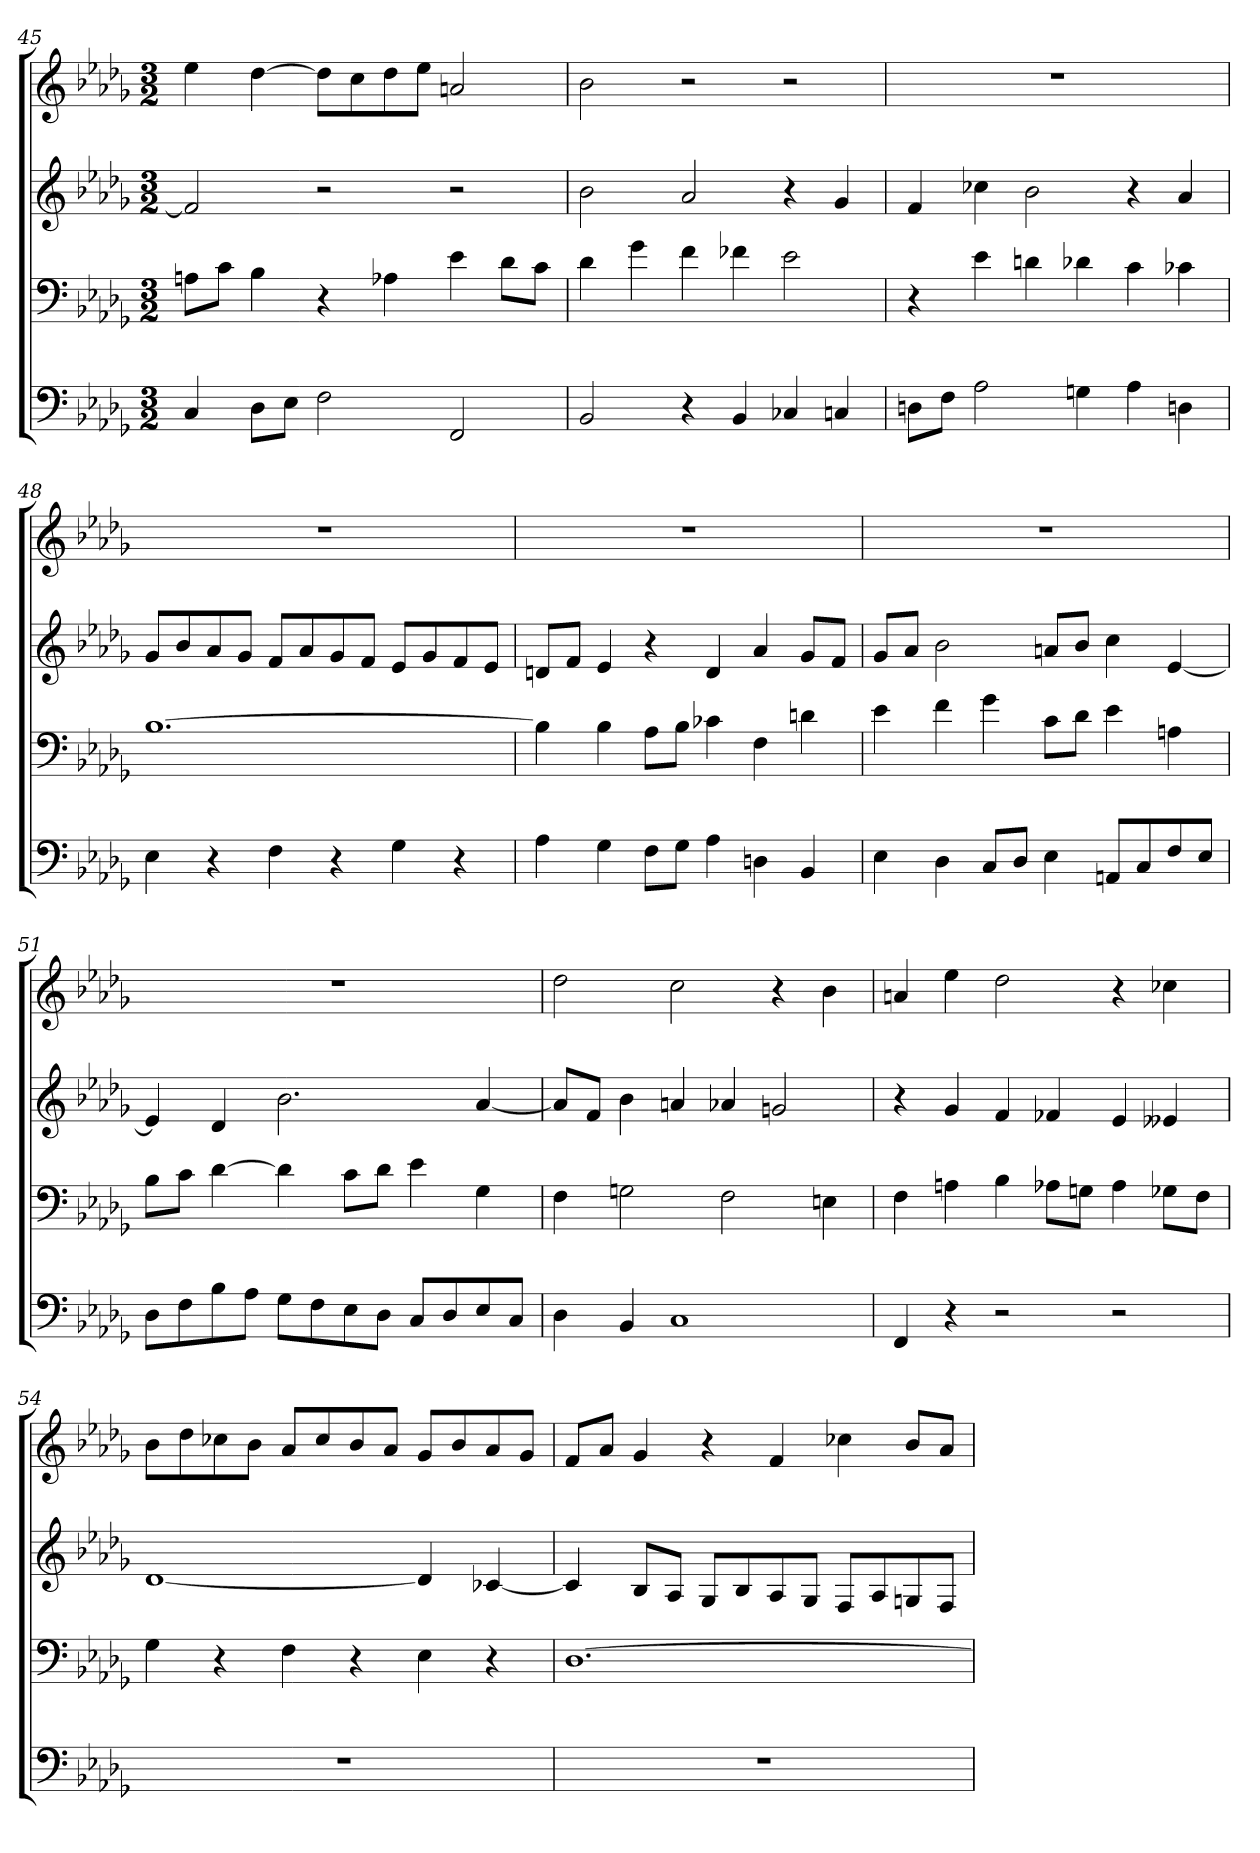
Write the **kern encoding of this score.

**kern	**kern	**kern	**kern
*part4	*part3	*part2	*part1
*staff4	*staff3	*staff2	*staff1
*clefF4	*clefF4	*clefG2	*clefG2
*k[b-e-a-d-g-]	*k[b-e-a-d-g-]	*k[b-e-a-d-g-]	*k[b-e-a-d-g-]
*b-:	*b-:	*b-:	*b-:
*M3/2	*M3/2	*M3/2	*M3/2
=45	=45	=45	=45
4C	8An\L	2f]	4ee-
.	8c\J	.	.
8D-\L	4B-	.	[4dd-
8E-\J	.	.	.
2F	4r	2r	8dd-\L]
.	.	.	8cc\
.	4A-X	.	8dd-\
.	.	.	8ee-\J
2FF	4e-	2r	2an
.	8d-\L	.	.
.	8c\J	.	.
=46	=46	=46	=46
2BB-	4d-	2b-	2b-
.	4g-	.	.
4r	4f	2a-	2r
4BB-	4f-X	.	.
4C-X	2e-	4r	2r
4Cn	.	4g-	.
=47	=47	=47	=47
8Dn\L	4r	4f	1.r
8F\J	.	.	.
2A-	4e-	4cc-X	.
.	4dn	2b-	.
4Gn	4d-X	.	.
4A-	4c	4r	.
4Dn	4c-X	4a-	.
=48	=48	=48	=48
4E-	[1.B-	8g-/L	1.r
.	.	8b-/	.
4r	.	8a-/	.
.	.	8g-/J	.
4F	.	8f/L	.
.	.	8a-/	.
4r	.	8g-/	.
.	.	8f/J	.
4G-	.	8e-/L	.
.	.	8g-/	.
4r	.	8f/	.
.	.	8e-/J	.
=49	=49	=49	=49
4A-	4B-]	8dn/L	1.r
.	.	8f/J	.
4G-	4B-	4e-	.
8F\L	8A-\L	4r	.
8G-\J	8B-\J	.	.
4A-	4c-X	4d	.
4Dn	4F	4a-	.
4BB-	4dn	8g-/L	.
.	.	8f/J	.
=50	=50	=50	=50
4E-	4e-	8g-/L	1.r
.	.	8a-/J	.
4D-	4f	2b-	.
8C/L	4g-	.	.
8D-/J	.	.	.
4E-	8c\L	8an/L	.
.	8d-\J	8b-/J	.
8AAn/L	4e-	4cc	.
8C/	.	.	.
8F/	4An	[4e-	.
8E-/J	.	.	.
=51	=51	=51	=51
8D-\L	8B-\L	4e-]	1.r
8F\	8c\J	.	.
8B-\	[4d-	4d-	.
8A-\J	.	.	.
8G-\L	4d-]	2.b-	.
8F\	.	.	.
8E-\	8c\L	.	.
8D-\J	8d-\J	.	.
8C/L	4e-	.	.
8D-/	.	.	.
8E-/	4G-	[4a-	.
8C/J	.	.	.
=52	=52	=52	=52
4D-	4F	8a-/L]	2dd-
.	.	8f/J	.
4BB-	2Gn	4b-	.
1C	.	4an	2cc
.	2F	4a-X	.
.	.	2gn	4r
.	4En	.	4b-
=53	=53	=53	=53
4FF	4F	4r	4an
4r	4An	4g-	4ee-
2r	4B-	4f	2dd-
.	8A-X\L	4f-X	.
.	8Gn\J	.	.
2r	4A-	4e-	4r
.	8G-X\L	4e--X	4cc-X
.	8F\J	.	.
=54	=54	=54	=54
1.r	4G-	[1d-	8b-\L
.	.	.	8dd-\
.	4r	.	8cc-X\
.	.	.	8b-\J
.	4F	.	8a-/L
.	.	.	8cc-/
.	4r	.	8b-/
.	.	.	8a-/J
.	4E-	4d-]	8g-/L
.	.	.	8b-/
.	4r	[4c-X	8a-/
.	.	.	8g-/J
=55	=55	=55	=55
1.r	[1.D-	4c-]	8f/L
.	.	.	8a-/J
.	.	8B-/L	4g-
.	.	8A-/J	.
.	.	8G-/L	4r
.	.	8B-/	.
.	.	8A-/	4f
.	.	8G-/J	.
.	.	8F/L	4cc-X
.	.	8A-/	.
.	.	8Gn/	8b-/L
.	.	8F/J	8a-/J
=	=	=	=
*-	*-	*-	*-
